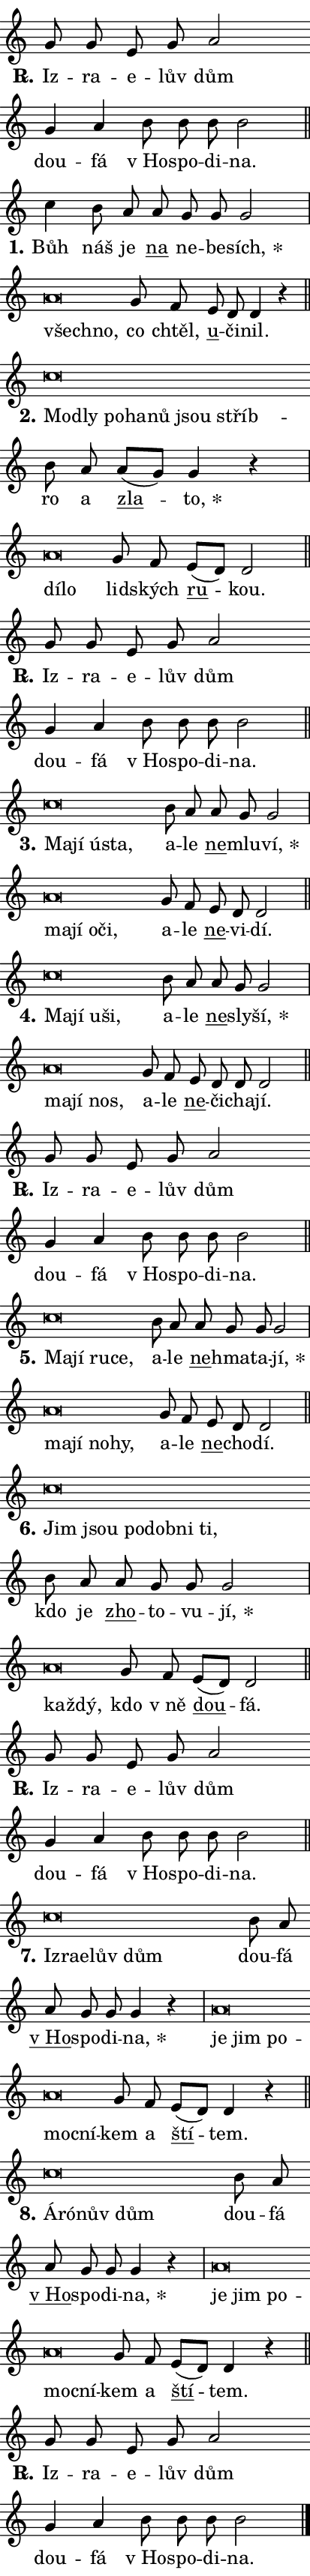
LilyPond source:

\version "2.24.0"
\header { tagline = "" }
\paper {
  indent = 0\cm
  top-margin = 0\cm
  right-margin = 0\cm
  bottom-margin = 0\cm
  left-margin = 0\cm
  paper-width = 7\cm
  page-breaking = #ly:one-page-breaking
  system-system-spacing.basic-distance = #11
  score-system-spacing.basic-distance = #11
  ragged-last = ##f
}


%% Author: Thomas Morley
%% https://lists.gnu.org/archive/html/lilypond-user/2020-05/msg00002.html
#(define (line-position grob)
"Returns position of @var[grob} in current system:
   @code{'start}, if at first time-step
   @code{'end}, if at last time-step
   @code{'middle} otherwise
"
  (let* ((col (ly:item-get-column grob))
         (ln (ly:grob-object col 'left-neighbor))
         (rn (ly:grob-object col 'right-neighbor))
         (col-to-check-left (if (ly:grob? ln) ln col))
         (col-to-check-right (if (ly:grob? rn) rn col))
         (break-dir-left
           (and
             (ly:grob-property col-to-check-left 'non-musical #f)
             (ly:item-break-dir col-to-check-left)))
         (break-dir-right
           (and
             (ly:grob-property col-to-check-right 'non-musical #f)
             (ly:item-break-dir col-to-check-right))))
        (cond ((eqv? 1 break-dir-left) 'start)
              ((eqv? -1 break-dir-right) 'end)
              (else 'middle))))

#(define (tranparent-at-line-position vctor)
  (lambda (grob)
  "Relying on @code{line-position} select the relevant enry from @var{vctor}.
Used to determine transparency,"
    (case (line-position grob)
      ((end) (not (vector-ref vctor 0)))
      ((middle) (not (vector-ref vctor 1)))
      ((start) (not (vector-ref vctor 2))))))

noteHeadBreakVisibility =
#(define-music-function (break-visibility)(vector?)
"Makes @code{NoteHead}s transparent relying on @var{break-visibility}"
#{
  \override NoteHead.transparent =
    #(tranparent-at-line-position break-visibility)
#})

#(define delete-ledgers-for-transparent-note-heads
  (lambda (grob)
    "Reads whether a @code{NoteHead} is transparent.
If so this @code{NoteHead} is removed from @code{'note-heads} from
@var{grob}, which is supposed to be @code{LedgerLineSpanner}.
As a result ledgers are not printed for this @code{NoteHead}"
    (let* ((nhds-array (ly:grob-object grob 'note-heads))
           (nhds-list
             (if (ly:grob-array? nhds-array)
                 (ly:grob-array->list nhds-array)
                 '()))
           ;; Relies on the transparent-property being done before
           ;; Staff.LedgerLineSpanner.after-line-breaking is executed.
           ;; This is fragile ...
           (to-keep
             (remove
               (lambda (nhd)
                 (ly:grob-property nhd 'transparent #f))
               nhds-list)))
      ;; TODO find a better method to iterate over grob-arrays, similiar
      ;; to filter/remove etc for lists
      ;; For now rebuilt from scratch
      (set! (ly:grob-object grob 'note-heads)  '())
      (for-each
        (lambda (nhd)
          (ly:pointer-group-interface::add-grob grob 'note-heads nhd))
        to-keep))))

hideNotes = {
  \noteHeadBreakVisibility #begin-of-line-visible
}
unHideNotes = {
  \noteHeadBreakVisibility #all-visible
}

% work-around for resetting accidentals
% https://lilypond.org/doc/v2.23/Documentation/notation/displaying-rhythms#unmetered-music
cadenzaMeasure = {
  \cadenzaOff
  \partial 1024 s1024
  \cadenzaOn
}

#(define-markup-command (accent layout props text) (markup?)
  "Underline accented syllable"
  (interpret-markup layout props
    #{\markup \override #'(offset . 4.3) \underline { #text }#}))

responsum = \markup \concat {
  "R" \hspace #-1.05 \path #0.1 #'((moveto 0 0.07) (lineto 0.9 0.8)) \hspace #0.05 "."
}

\layout {
    \context {
        \Staff
        \remove "Time_signature_engraver"
        \override LedgerLineSpanner.after-line-breaking = #delete-ledgers-for-transparent-note-heads
    }
    \context {
        \Voice {
            \override NoteHead.output-attributes = #'((class . "notehead"))
            \override Hairpin.height = #0.55
        }
    }
    \context {
        \Lyrics {
            \override StanzaNumber.output-attributes = #'((class . "stanzanumber"))
            \override LyricSpace.minimum-distance = #0.9
            \override LyricText.font-name = #"TeX Gyre Schola"
            \override LyricText.font-size = 1
            \override StanzaNumber.font-name = #"TeX Gyre Schola Bold"
            \override StanzaNumber.font-size = 1
        }
    }
}

% magnetic-lyrics.ily
%
%   written by
%     Jean Abou Samra <jean@abou-samra.fr>
%     Werner Lemberg <wl@gnu.org>
%
%   adapted by
%     Jiri Hon <jiri.hon@gmail.com>
%
% Version 2022-Apr-15

% https://www.mail-archive.com/lilypond-user@gnu.org/msg149350.html

#(define (Left_hyphen_pointer_engraver context)
   "Collect syllable-hyphen-syllable occurrences in lyrics and store
them in properties.  This engraver only looks to the left.  For
example, if the lyrics input is @code{foo -- bar}, it does the
following.

@itemize @bullet
@item
Set the @code{text} property of the @code{LyricHyphen} grob between
@q{foo} and @q{bar} to @code{foo}.

@item
Set the @code{left-hyphen} property of the @code{LyricText} grob with
text @q{foo} to the @code{LyricHyphen} grob between @q{foo} and
@q{bar}.
@end itemize

Use this auxiliary engraver in combination with the
@code{lyric-@/text::@/apply-@/magnetic-@/offset!} hook."
   (let ((hyphen #f)
         (text #f))
     (make-engraver
      (acknowledgers
       ((lyric-syllable-interface engraver grob source-engraver)
        (set! text grob)))
      (end-acknowledgers
       ((lyric-hyphen-interface engraver grob source-engraver)
        ;(when (not (grob::has-interface grob 'lyric-space-interface))
          (set! hyphen grob)));)
      ((stop-translation-timestep engraver)
       (when (and text hyphen)
         (ly:grob-set-object! text 'left-hyphen hyphen))
       (set! text #f)
       (set! hyphen #f)))))

#(define (lyric-text::apply-magnetic-offset! grob)
   "If the space between two syllables is less than the value in
property @code{LyricText@/.details@/.squash-threshold}, move the right
syllable to the left so that it gets concatenated with the left
syllable.

Use this function as a hook for
@code{LyricText@/.after-@/line-@/breaking} if the
@code{Left_@/hyphen_@/pointer_@/engraver} is active."
   (let ((hyphen (ly:grob-object grob 'left-hyphen #f)))
     (when hyphen
       (let ((left-text (ly:spanner-bound hyphen LEFT)))
         (when (grob::has-interface left-text 'lyric-syllable-interface)
           (let* ((common (ly:grob-common-refpoint grob left-text X))
                  (this-x-ext (ly:grob-extent grob common X))
                  (left-x-ext
                   (begin
                     ;; Trigger magnetism for left-text.
                     (ly:grob-property left-text 'after-line-breaking)
                     (ly:grob-extent left-text common X)))
                  ;; `delta` is the gap width between two syllables.
                  (delta (- (interval-start this-x-ext)
                            (interval-end left-x-ext)))
                  (details (ly:grob-property grob 'details))
                  (threshold (assoc-get 'squash-threshold details 0.2)))
             (when (< delta threshold)
               (let* (;; We have to manipulate the input text so that
                      ;; ligatures crossing syllable boundaries are not
                      ;; disabled.  For languages based on the Latin
                      ;; script this is essentially a beautification.
                      ;; However, for non-Western scripts it can be a
                      ;; necessity.
                      (lt (ly:grob-property left-text 'text))
                      (rt (ly:grob-property grob 'text))
                      (is-space (grob::has-interface hyphen 'lyric-space-interface))
                      (space (if is-space " " ""))
                      (space-markup (grob-interpret-markup grob " "))
                      (space-size (interval-length (ly:stencil-extent space-markup X)))
                      (extra-delta (if is-space space-size 0))
                      ;; Append new syllable.
                      (ltrt-space (if (and (string? lt) (string? rt))
                                (string-append lt space rt)
                                (make-concat-markup (list lt space rt))))
                      ;; Right-align `ltrt` to the right side.
                      (ltrt-space-markup (grob-interpret-markup
                               grob
                               (make-translate-markup
                                (cons (interval-length this-x-ext) 0)
                                (make-right-align-markup ltrt-space)))))
                 (begin
                   ;; Don't print `left-text`.
                   (ly:grob-set-property! left-text 'stencil #f)
                   ;; Set text and stencil (which holds all collected
                   ;; syllables so far) and shift it to the left.
                   (ly:grob-set-property! grob 'text ltrt-space)
                   (ly:grob-set-property! grob 'stencil ltrt-space-markup)
                   (ly:grob-translate-axis! grob (- (- delta extra-delta)) X))))))))))


#(define (lyric-hyphen::displace-bounds-first grob)
   ;; Make very sure this callback isn't triggered too early.
   (let ((left (ly:spanner-bound grob LEFT))
         (right (ly:spanner-bound grob RIGHT)))
     (ly:grob-property left 'after-line-breaking)
     (ly:grob-property right 'after-line-breaking)
     (ly:lyric-hyphen::print grob)))

squashThreshold = #0.4

\layout {
  \context {
    \Lyrics
    \consists #Left_hyphen_pointer_engraver
    \override LyricText.after-line-breaking =
      #lyric-text::apply-magnetic-offset!
    \override LyricHyphen.stencil = #lyric-hyphen::displace-bounds-first
    \override LyricText.details.squash-threshold = \squashThreshold
    \override LyricHyphen.minimum-distance = 0
    \override LyricHyphen.minimum-length = \squashThreshold
  }
}

squash = \override LyricText.details.squash-threshold = 9999
unSquash = \override LyricText.details.squash-threshold = \squashThreshold

left = \override LyricText.self-alignment-X = #LEFT
unLeft = \revert LyricText.self-alignment-X

starOffset = #(lambda (grob) 
                (let ((x_offset (ly:self-alignment-interface::aligned-on-x-parent grob)))
                  (if (= x_offset 0) 0 (+ x_offset 1.2))))

star = #(define-music-function (syllable)(string?)
"Append star separator at the end of a syllable"
#{
  \once \override LyricText.X-offset = #starOffset
  \lyricmode { \markup {
    #syllable
    \override #'((font-name . "TeX Gyre Schola Bold")) \hspace #0.2 \lower #0.65 \larger "*"
  } }
#})

starAccent = #(define-music-function (syllable)(string?)
"Append star separator at the end of a syllable and make accent"
#{
  \once \override LyricText.X-offset = #starOffset
  \lyricmode { \markup {
    \accent #syllable
    \override #'((font-name . "TeX Gyre Schola Bold")) \hspace #0.2 \lower #0.65 \larger "*"
  } }
#})

breath = #(define-music-function (syllable)(string?)
"Append breathing indicator at the end of a syllable"
#{
  \lyricmode { \markup { #syllable "+" } }
#})

optionalBreath = #(define-music-function (syllable)(string?)
"Append optional breathing indicator at the end of a syllable"
#{
  \lyricmode { \markup { #syllable "(+)" } }
#})


\score {
    <<
        \new Voice = "melody" { \cadenzaOn \key c \major \relative { g'8 g e g a2 \bar "" g4 a \bar "" b8 b b b2 \cadenzaMeasure \bar "||" \break } }
        \new Lyrics \lyricsto "melody" { \lyricmode { \set stanza = \responsum
Iz -- ra -- e -- lův dům dou -- fá "v Ho" -- spo -- di -- na. } }
    >>
    \layout {}
}

\score {
    <<
        \new Voice = "melody" { \cadenzaOn \key c \major \relative { c''4 b8 a \bar "" a g g g2 \cadenzaMeasure \bar "|" a\breve*1/16 \hideNotes \breve*1/16 \bar "" \unHideNotes g8 f \bar "" e d d4 r \cadenzaMeasure \bar "||" \break } }
        \new Lyrics \lyricsto "melody" { \lyricmode { \set stanza = "1."
Bůh náš je \markup \accent na ne -- be -- \star sích, \left všech -- \squash no, \unLeft \unSquash co chtěl, \markup \accent u -- či -- nil. } }
    >>
    \layout {}
}

\score {
    <<
        \new Voice = "melody" { \cadenzaOn \key c \major \relative { c''\breve*1/16 \hideNotes \breve*1/16 \bar "" \breve*1/16 \bar "" \breve*1/16 \bar "" \breve*1/16 \bar "" \breve*1/16 \breve*1/16 \bar "" \unHideNotes b8 a \bar "" a[( g)] g4 r \cadenzaMeasure \bar "|" a\breve*1/16 \hideNotes \breve*1/16 \bar "" \unHideNotes g8 f \bar "" e[( d)] d2 \cadenzaMeasure \bar "||" \break } }
        \new Lyrics \lyricsto "melody" { \lyricmode { \set stanza = "2."
\left Mo -- \squash dly po -- ha -- nů jsou stříb -- \unLeft \unSquash ro a \markup \accent zla -- \star to, \left dí -- \squash lo \unLeft \unSquash lid -- ských \markup \accent ru -- kou. } }
    >>
    \layout {}
}

\score {
    <<
        \new Voice = "melody" { \cadenzaOn \key c \major \relative { g'8 g e g a2 \bar "" g4 a \bar "" b8 b b b2 \cadenzaMeasure \bar "||" \break } }
        \new Lyrics \lyricsto "melody" { \lyricmode { \set stanza = \responsum
Iz -- ra -- e -- lův dům dou -- fá "v Ho" -- spo -- di -- na. } }
    >>
    \layout {}
}

\score {
    <<
        \new Voice = "melody" { \cadenzaOn \key c \major \relative { c''\breve*1/16 \hideNotes \breve*1/16 \bar "" \breve*1/16 \breve*1/16 \bar "" \unHideNotes b8 a \bar "" a g g2 \cadenzaMeasure \bar "|" a\breve*1/16 \hideNotes \breve*1/16 \bar "" \breve*1/16 \breve*1/16 \bar "" \unHideNotes g8 f \bar "" e d d2 \cadenzaMeasure \bar "||" \break } }
        \new Lyrics \lyricsto "melody" { \lyricmode { \set stanza = "3."
\left Ma -- \squash jí ú -- sta, \unLeft \unSquash a -- le \markup \accent ne -- mlu -- \star ví, \left ma -- \squash jí o -- či, \unLeft \unSquash a -- le \markup \accent ne -- vi -- dí. } }
    >>
    \layout {}
}

\score {
    <<
        \new Voice = "melody" { \cadenzaOn \key c \major \relative { c''\breve*1/16 \hideNotes \breve*1/16 \bar "" \breve*1/16 \breve*1/16 \bar "" \unHideNotes b8 a \bar "" a g g2 \cadenzaMeasure \bar "|" a\breve*1/16 \hideNotes \breve*1/16 \breve*1/16 \bar "" \unHideNotes g8 f \bar "" e d d d2 \cadenzaMeasure \bar "||" \break } }
        \new Lyrics \lyricsto "melody" { \lyricmode { \set stanza = "4."
\left Ma -- \squash jí u -- ši, \unLeft \unSquash a -- le \markup \accent ne -- sly -- \star ší, \left ma -- \squash jí nos, \unLeft \unSquash a -- le \markup \accent ne -- či -- cha -- jí. } }
    >>
    \layout {}
}

\score {
    <<
        \new Voice = "melody" { \cadenzaOn \key c \major \relative { g'8 g e g a2 \bar "" g4 a \bar "" b8 b b b2 \cadenzaMeasure \bar "||" \break } }
        \new Lyrics \lyricsto "melody" { \lyricmode { \set stanza = \responsum
Iz -- ra -- e -- lův dům dou -- fá "v Ho" -- spo -- di -- na. } }
    >>
    \layout {}
}

\score {
    <<
        \new Voice = "melody" { \cadenzaOn \key c \major \relative { c''\breve*1/16 \hideNotes \breve*1/16 \bar "" \breve*1/16 \breve*1/16 \bar "" \unHideNotes b8 a \bar "" a g g g2 \cadenzaMeasure \bar "|" a\breve*1/16 \hideNotes \breve*1/16 \bar "" \breve*1/16 \breve*1/16 \bar "" \unHideNotes g8 f \bar "" e d d2 \cadenzaMeasure \bar "||" \break } }
        \new Lyrics \lyricsto "melody" { \lyricmode { \set stanza = "5."
\left Ma -- \squash jí ru -- ce, \unLeft \unSquash a -- le \markup \accent ne -- hma -- ta -- \star jí, \left ma -- \squash jí no -- hy, \unLeft \unSquash a -- le \markup \accent ne -- cho -- dí. } }
    >>
    \layout {}
}

\score {
    <<
        \new Voice = "melody" { \cadenzaOn \key c \major \relative { c''\breve*1/16 \hideNotes \breve*1/16 \bar "" \breve*1/16 \bar "" \breve*1/16 \bar "" \breve*1/16 \breve*1/16 \bar "" \unHideNotes b8 a \bar "" a g g g2 \cadenzaMeasure \bar "|" a\breve*1/16 \hideNotes \breve*1/16 \bar "" \unHideNotes g8 f \bar "" e[( d)] d2 \cadenzaMeasure \bar "||" \break } }
        \new Lyrics \lyricsto "melody" { \lyricmode { \set stanza = "6."
\left Jim \squash jsou po -- dob -- ni ti, \unLeft \unSquash kdo je \markup \accent zho -- to -- vu -- \star jí, \left kaž -- \squash dý, \unLeft \unSquash kdo "v ně" \markup \accent dou -- fá. } }
    >>
    \layout {}
}

\score {
    <<
        \new Voice = "melody" { \cadenzaOn \key c \major \relative { g'8 g e g a2 \bar "" g4 a \bar "" b8 b b b2 \cadenzaMeasure \bar "||" \break } }
        \new Lyrics \lyricsto "melody" { \lyricmode { \set stanza = \responsum
Iz -- ra -- e -- lův dům dou -- fá "v Ho" -- spo -- di -- na. } }
    >>
    \layout {}
}

\score {
    <<
        \new Voice = "melody" { \cadenzaOn \key c \major \relative { c''\breve*1/16 \hideNotes \breve*1/16 \bar "" \breve*1/16 \bar "" \breve*1/16 \breve*1/16 \bar "" \unHideNotes b8 a \bar "" a g g g4 r \cadenzaMeasure \bar "|" a\breve*1/16 \hideNotes \breve*1/16 \bar "" \breve*1/16 \bar "" \breve*1/16 \breve*1/16 \bar "" \unHideNotes g8 f \bar "" e[( d)] d4 r \cadenzaMeasure \bar "||" \break } }
        \new Lyrics \lyricsto "melody" { \lyricmode { \set stanza = "7."
\left Iz -- \squash ra -- e -- lův dům \unLeft \unSquash dou -- fá \markup \accent "v Ho" -- spo -- di -- \star na, \left je \squash jim po -- moc -- ní -- \unLeft \unSquash kem a \markup \accent ští -- tem. } }
    >>
    \layout {}
}

\score {
    <<
        \new Voice = "melody" { \cadenzaOn \key c \major \relative { c''\breve*1/16 \hideNotes \breve*1/16 \bar "" \breve*1/16 \breve*1/16 \bar "" \unHideNotes b8 a \bar "" a g g g4 r \cadenzaMeasure \bar "|" a\breve*1/16 \hideNotes \breve*1/16 \bar "" \breve*1/16 \bar "" \breve*1/16 \breve*1/16 \bar "" \unHideNotes g8 f \bar "" e[( d)] d4 r \cadenzaMeasure \bar "||" \break } }
        \new Lyrics \lyricsto "melody" { \lyricmode { \set stanza = "8."
\left Á -- \squash ró -- nův dům \unLeft \unSquash dou -- fá \markup \accent "v Ho" -- spo -- di -- \star na, \left je \squash jim po -- moc -- ní -- \unLeft \unSquash kem a \markup \accent ští -- tem. } }
    >>
    \layout {}
}

\score {
    <<
        \new Voice = "melody" { \cadenzaOn \key c \major \relative { g'8 g e g a2 \bar "" g4 a \bar "" b8 b b b2 \cadenzaMeasure \bar "||" \break } \bar "|." }
        \new Lyrics \lyricsto "melody" { \lyricmode { \set stanza = \responsum
Iz -- ra -- e -- lův dům dou -- fá "v Ho" -- spo -- di -- na. } }
    >>
    \layout {}
}
